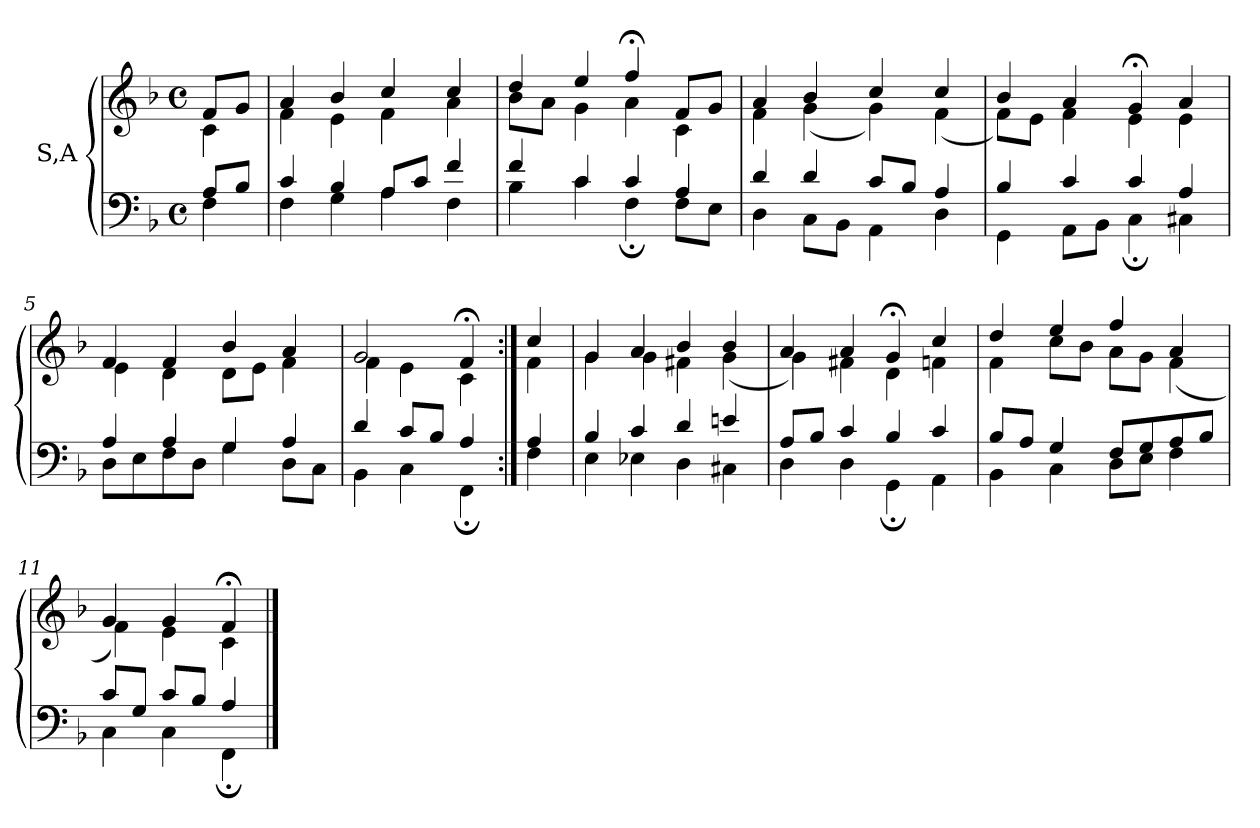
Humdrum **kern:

**kern	**kern
*part1	*part1
*staff2	*staff1
*I"S,A	*
!!LO:LB:g=z
*clefF4	*clefG2
*k[b-]	*k[b-]
*M4/4	*M4/4
*met(c)	*met(c)
=	=
*^	*^
8AL	4F	8fL	4c
8B-J	.	8gJ	.
=1	=1	=1	=1
4c	4F	4a	4f
4B-	4G	4b-	4e
8AL	4A	4cc	4f
8cJ	.	.	.
4f	4F	4cc	4a
=2	=2	=2	=2
4f	4B-	4dd	8b-L
.	.	.	8aJ
4c	4c	4ee	4g
4c	4F;	4ff;<	4a
4A	8FL	8fL	4c
.	8EJ	8gJ	.
=3	=3	=3	=3
4d	4D	4a	4f
4d	8CL	4b-	(<4g
.	8BB-J	.	.
8cL	4AA	4cc	4g)
8B-J	.	.	.
4A	4D	4cc	(<4f
=4	=4	=4	=4
4B-	4GG	4b-	8fL)
.	.	.	8eJ
4c	8AAL	4a	4f
.	8BB-J	.	.
4c	4C;	4g;<	4e
4A	4C#X	4a	4e
=5	=5	=5	=5
4A	8DL	4f	4e
.	8E	.	.
4A	8F	4f	4d
.	8DJ	.	.
4G	4G	4b-	8dL
.	.	.	8eJ
4A	8DL	4a	4f
.	8CJ	.	.
!!LO:PB:g=z	!!
=427	=427	=427	=427
4d	4BB-	2g	4f
8cL	4C	.	4e
8B-J	.	.	.
4A	4FF;	4f;<	4c
=428:|!	=428:|!	=428:|!	=428:|!
4A	4F	4cc	4f
=8	=8	=8	=8
4B-	4E	4g	4g
4c	4E-X	4a	4g
4d	4D	4b-	4f#X
4en	4C#X	4b-	(<4g
=9	=9	=9	=9
8AL	4D	4a	4g)
8B-J	.	.	.
4c	4D	4a	4f#X
4B-	4GG;	4g;<	4d
4c	4AA	4cc	4fn
=10	=10	=10	=10
8B-L	4BB-	4dd	4f
8AJ	.	.	.
4G	4C	4ee	8ccL
.	.	.	8b-J
8FL	8DL	4ff	8aL
8G	8EJ	.	8gJ
8A	4F	4a	(<4f
8B-J	.	.	.
=11	=11	=11	=11
8cL	4C	4g	4f)
8GJ	.	.	.
8cL	4C	4g	4e
8B-J	.	.	.
4A	4FF;	4f;<	4c
*v	*v	*	*
*	*v	*v
==	==
*-	*-
